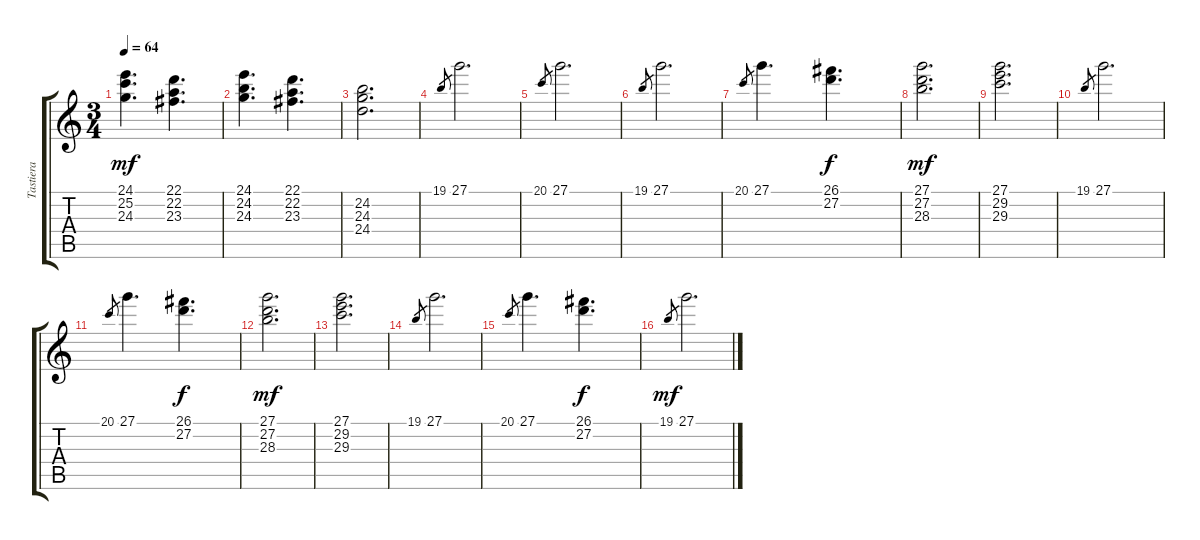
\track ("Tastiera" "Tastiera") {instrument percussiveorgan}
\staff {score tabs}
\tuning (E4 B3 G3 D3 A2 E2) {hide}
\ts (3 4)
\tempo 64
\clef g2
\ks c
(24.1 25.2 24.3).4{d dy mf} (22.1 22.2 23.3).4{d} |
(24.1 24.2 24.3).4{d} (22.1 22.2 23.3).4{d} |
(24.2 24.3 24.4).2{d} |
19.1.8{gr} 27.1.2{d} |
20.1.8{gr} 27.1.2{d} |
19.1.8{gr} 27.1.2{d} |
20.1.8{gr} 27.1.4{d} (26.1 27.2).4{d dy f} |
(27.1 27.2 28.3).2{d dy mf} |
(27.1 29.2 29.3).2{d} |
19.1.8{gr} 27.1.2{d} |
20.1.8{gr} 27.1.4{d} (26.1 27.2).4{d dy f} |
(27.1 27.2 28.3).2{d dy mf} |
(27.1 29.2 29.3).2{d} |
19.1.8{gr} 27.1.2{d} |
20.1.8{gr} 27.1.4{d} (26.1 27.2).4{d dy f} |
19.1.8{gr dy mf} 27.1.2{d}
